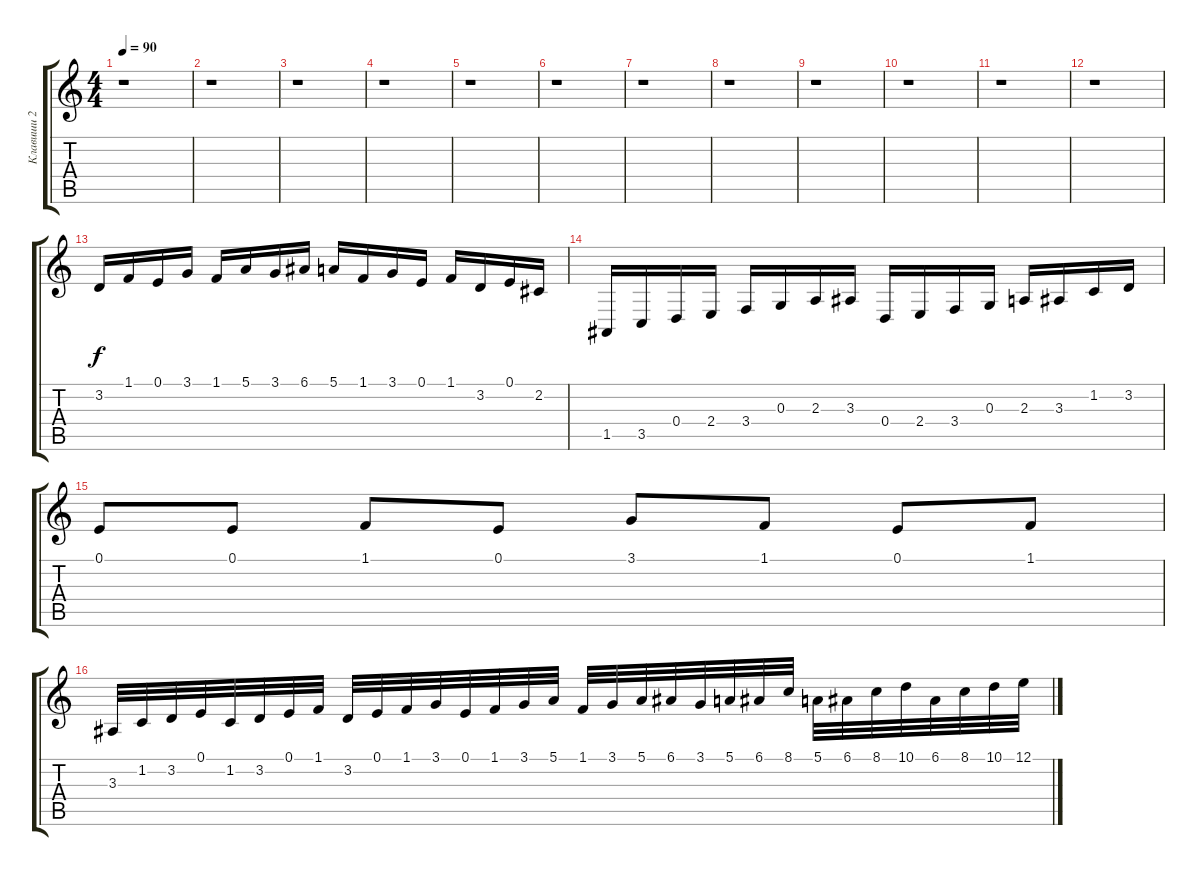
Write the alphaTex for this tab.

\track ("Клавиши 2" "Клавиши 2") {instrument electricgrandpiano}
\staff {score tabs}
\tuning (E4 B3 G3 D3 A2 E2) {hide}
\ts (4 4)
\tempo 90
\clef g2
\ks c
r.1{dy f} |
r.1 |
r.1 |
r.1 |
r.1 |
r.1 |
r.1 |
r.1 |
r.1 |
r.1 |
r.1 |
r.1 |
3.2.16{volume 16 instrument lead1square} 1.1.16 0.1.16 3.1.16 1.1.16 5.1.16 3.1.16 6.1.16 5.1.16 1.1.16 3.1.16 0.1.16 1.1.16 3.2.16 0.1.16 2.2.16 |
1.5.16 3.5.16 0.4.16 2.4.16 3.4.16 0.3.16 2.3.16 3.3.16 0.4.16 2.4.16 3.4.16 0.3.16 2.3.16 3.3.16 1.2.16 3.2.16 |
0.1.8 0.1.8 1.1.8 0.1.8 3.1.8 1.1.8 0.1.8 1.1.8 |
3.3.32 1.2.32 3.2.32 0.1.32 1.2.32 3.2.32 0.1.32 1.1.32 3.2.32 0.1.32 1.1.32 3.1.32 0.1.32 1.1.32 3.1.32 5.1.32 1.1.32 3.1.32 5.1.32 6.1.32 3.1.32 5.1.32 6.1.32 8.1.32 5.1.32 6.1.32 8.1.32 10.1.32 6.1.32 8.1.32 10.1.32 12.1.32
